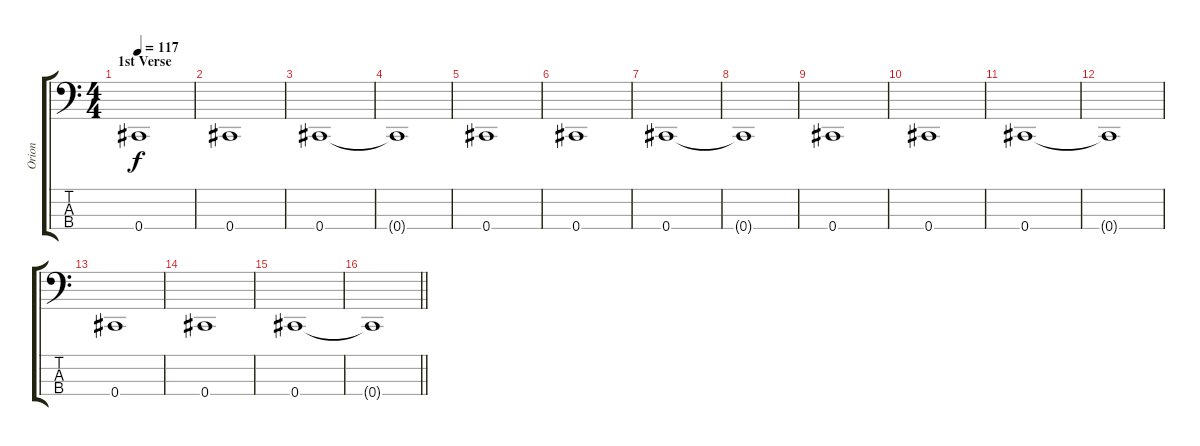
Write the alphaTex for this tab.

\track ("Orion" "Orion") {instrument electricbassfinger}
\staff {score tabs}
\tuning (E2 B1 Gb1 Db1) {hide}
\ts (4 4)
\section ("" "1st Verse")
\tempo 117
\clef f4
\ks c
0.4.1{dy f} |
0.4.1 |
0.4.1 |
0.4{t}.1 |
0.4.1 |
0.4.1 |
0.4.1 |
0.4{t}.1 |
0.4.1 |
0.4.1 |
0.4.1 |
0.4{t}.1 |
0.4.1 |
0.4.1 |
0.4.1 |
\barLineRight lightlight
0.4{t}.1
